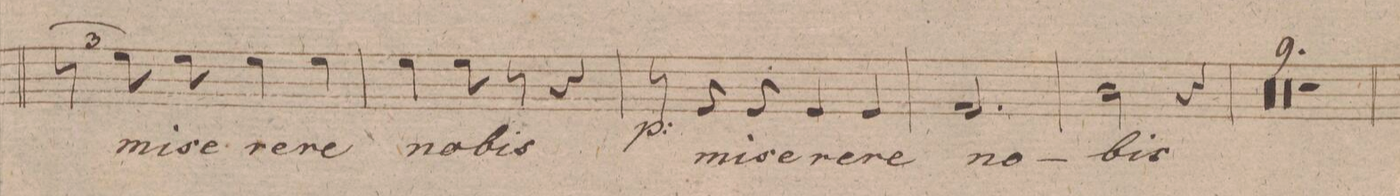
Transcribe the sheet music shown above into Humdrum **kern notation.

**kern	**text	**dynam
*I"Baſso.	*	*
*clefF4	*	*
*k[f#]	*	*
*met(c)	*	*
*M3/4	*	*
12r	.	.
12G\	mi-	.
12G\	-se-	.
4G\	-re-	.
4G\	-re	.
=113	=113	=113
4G\	no-	.
8G\	-bis,	.
8r	.	.
4r	.	.
=114	=114	=114
*Xtuplet	*	*
12r	.	.
12GG/	mi-	p
12GG/	-se-	.
4GG/	-re-	.
4GG/	-re	.
=115	=115	=115
2.AA/	no-	.
=116	=116	=116
2D\	-bis.	.
4r	.	.
=117	=117	=117
0.r	.	.
=118	=118	=118
=119	=119	=119
=120	=120	=120
=121	=121	=121
0.r	.	.
=122	=122	=122
=123	=123	=123
=124	=124	=124
=125	=125	=125
2.r	.	.
=126	=126	=126
*-	*-	*-
